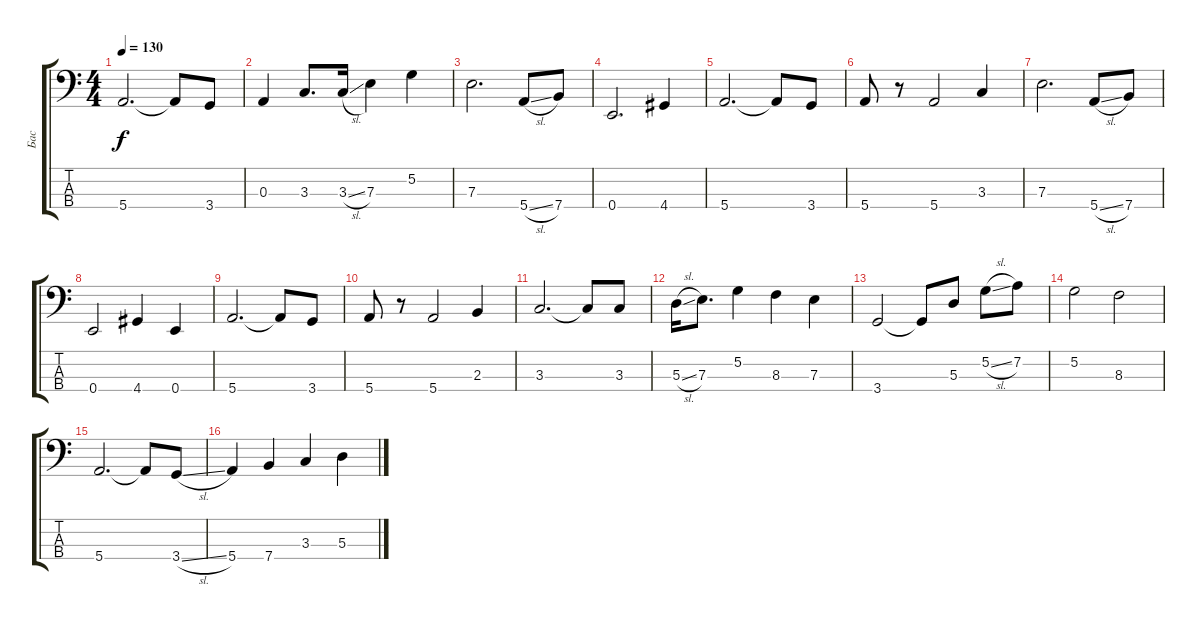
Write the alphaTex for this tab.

\track ("Бас" "Бас") {instrument electricbassfinger}
\staff {score tabs}
\tuning (G2 D2 A1 E1) {hide}
\ts (4 4)
\tempo 130
\clef f4
\ks c
5.4.2{d dy f} 5.4{t}.8 3.4.8 |
0.3.4 3.3.8{d} 3.3{sl}.16 7.3.4 5.2.4 |
7.3.2{d} 5.4{sl}.8 7.4.8 |
0.4.2{d} 4.4.4 |
5.4.2{d} 5.4{t}.8 3.4.8 |
5.4.8 r.8 5.4.2 3.3.4 |
7.3.2{d} 5.4{sl}.8 7.4.8 |
0.4.2 4.4.4 0.4.4 |
5.4.2{d} 5.4{t}.8 3.4.8 |
5.4.8 r.8 5.4.2 2.3.4 |
3.3.2{d} 3.3{t}.8 3.3.8 |
5.3{sl}.16 7.3.8{d} 5.2.4 8.3.4 7.3.4 |
3.4.2 3.4{t}.8 5.3.8 5.2{sl}.8 7.2.8 |
5.2.2 8.3.2 |
5.4.2{d} 5.4{t}.8 3.4{sl}.8 |
5.4.4 7.4.4 3.3.4 5.3.4
